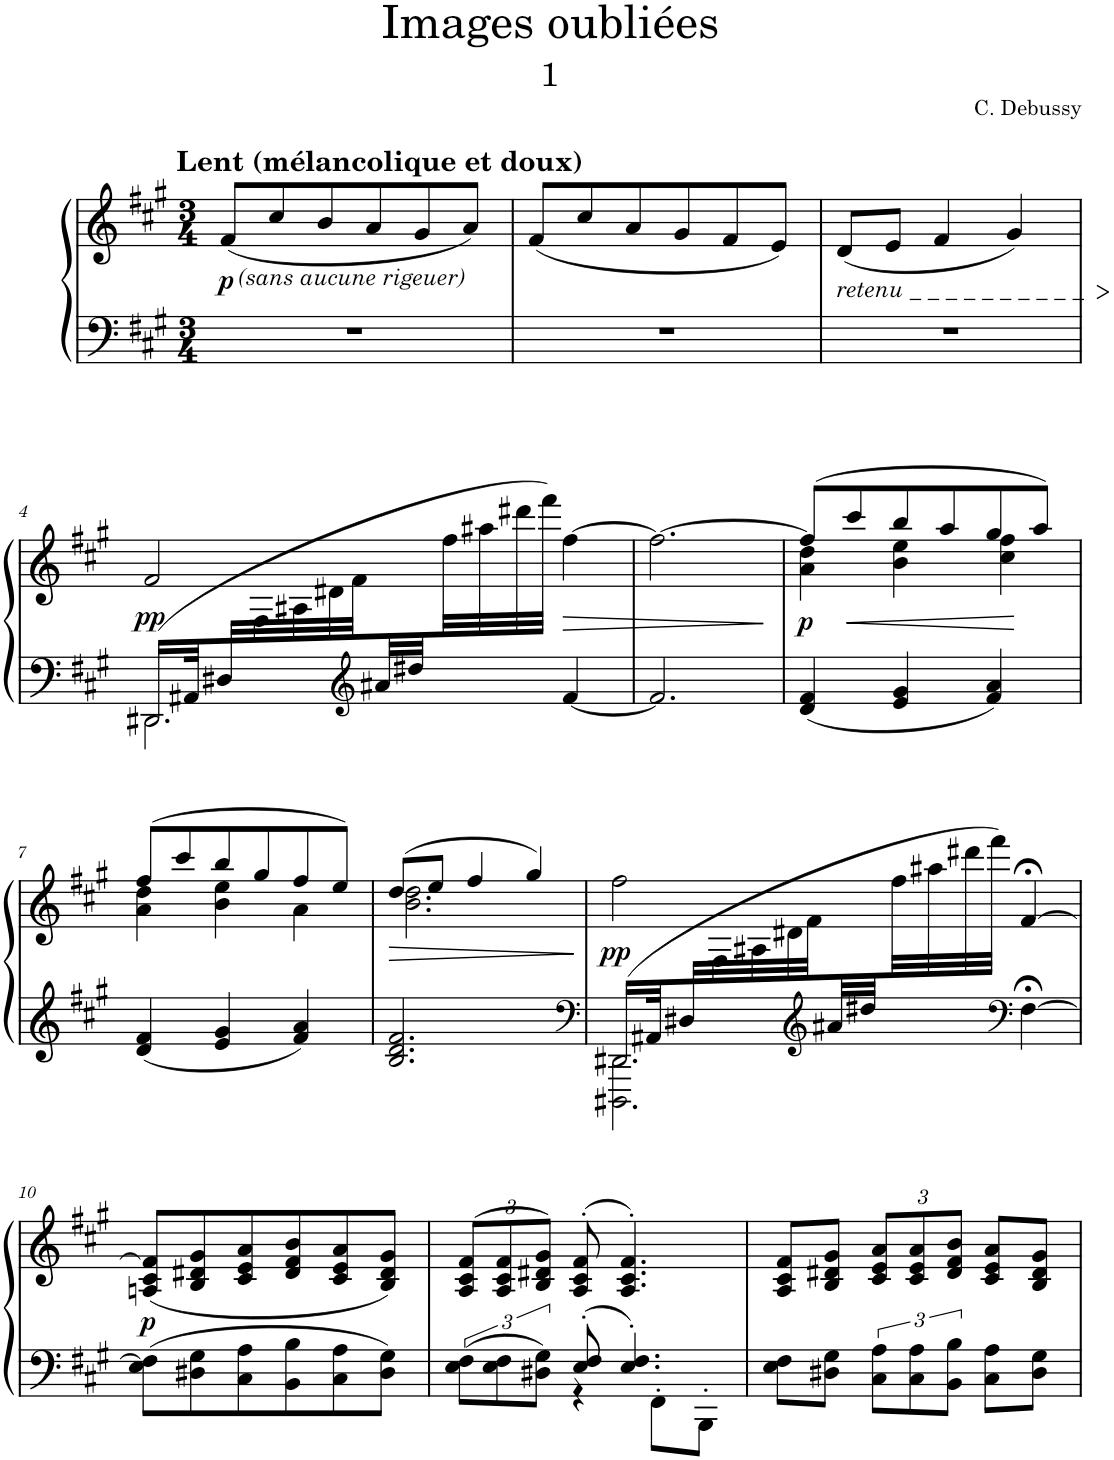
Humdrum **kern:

**kern	**kern	**dynam
*part1	*part1	*part1
*staff2	*staff1	*staff1/2
*I"Piano	*	*
*I'Pno.	*	*
*clefF4	*clefG2	*
*k[f#c#g#]	*k[f#c#g#]	*
*M3/4	*M3/4	*
=1	=1	=1
!	!LO:TX:a:B:t=Lent (mélancolique et doux)	!
!	!LO:TX:b:i:t=(sans aucune rigeuer)	!
!	!	!LO:DY:b
2.r	(8f#/L	p
.	8cc#/	.
.	8b/	.
.	8a/	.
.	8g#/	.
.	8a/J)	.
=2	=2	=2
2.r	(8f#/L	.
.	8cc#/	.
.	8a/	.
.	8g#/	.
.	8f#/	.
.	8e/J)	.
=3	=3	=3
!	!LO:TX:b:i:t=retenu _ _ _ _ _ _ _ _ _ _	!
!	!	!LO:HP:b
2.r	(8d/L	>
.	8e/J	.
.	4f#/	.
.	4g#/)	.
.	.	]
!!LO:LB:g=z
=4	=4	=4
*^	*^	*
!	!	!	!	!LO:DY:b
(16.DD#X/LL	2.DD#\	2f#/	80%13ryy	pp
32AA#X/L	.	.	.	.
*Xbrackettup	*	*	*	*
80%3D#X/	.	.	.	.
10.ryy	.	.	80%3F#\	.
.	.	.	80%3A#X\	.
.	.	.	80%3d#X\	.
.	.	.	80%3f#\JJ	.
*clefG2	*	*	*	*
32a#X/LL	.	.	16ryy	.
32dd#X/JJ	.	.	.	.
8ryy	.	.	32ff#\LL	.
.	.	.	32aa#X\	.
.	.	.	32ddd#X\	.
.	.	.	32fff#\JJJ)	.
!	!	!	!	!LO:HP:b
[<4f#/	.	[4ff#\	4ryy	>
*v	*v	*	*	*
*	*v	*v	*
=5	=5	=5
2.f#/]	2.ff#\_	.
.	.	]
=6	=6	=6
*	*^	*
!	!	!	!LO:DY:b
4d/ 4f#/	(8ff#/L]	4a\ 4dd\	p
!	!	!	!LO:HP:b
.	8ccc#/	.	<
4e/ 4g#/	8bb/	4b\ 4ee\	.
.	8aa/	.	.
4f#/ 4a/	8gg#/	4cc#\ 4ff#\	.
.	8aa/J)	.	.
*	*v	*v	*
.	.	[
!!LO:LB:g=z
=7	=7	=7
*	*^	*
4d/ 4f#/	(8ff#/L	4a\ 4dd\	.
.	8ccc#/	.	.
4e/ 4g#/	8bb/	4b\ 4ee\	.
.	8gg#/	.	.
4f#/ 4a/	8ff#/	4a\	.
.	8ee/J)	.	.
=8	=8	=8	=8
!	!	!	!LO:HP:b
2.B/ 2.d/ 2.f#/	(8dd/L	2.b\ 2.dd\	>
.	8ee/J	.	.
.	4ff#/	.	.
.	4gg#/)	.	.
*	*v	*v	*
.	.	]
=9	=9	=9
*clefF4	*	*
*^	*^	*
!	!	!	!	!LO:DY:b
(16.DD#X/LL	2.DDD#X\ 2.DD#\	2ff#\	80%13ryy	pp
32AA#X/L	.	.	.	.
80%3D#X/	.	.	.	.
10.ryy	.	.	80%3F#\	.
.	.	.	80%3A#X\	.
.	.	.	80%3d#X\	.
.	.	.	80%3f#\JJ	.
*clefG2	*	*	*	*
32a#X/LL	.	.	16ryy	.
32dd#X/JJ	.	.	.	.
8ryy	.	.	32ff#\LL	.
.	.	.	32aa#X\	.
.	.	.	32ddd#X\	.
.	.	.	32fff#\JJJ)	.
*clefF4	*	*	*	*
[>4F#;<\	.	[>4f#;</	4ryy	.
*v	*v	*	*	*
!!LO:LB:g=z
=10	=10	=10	=10
!	!	!	!LO:DY:b
*	*v	*v	*
8E\ 8F#\]L	(8An/ 8c#/ 8f#/]L	p
8D#X\ 8G#\	8B/ 8d#X/ 8g#/	.
8C#\ 8A\	8c#/ 8e/ 8a/	.
8BB\ 8B\	8d#/ 8f#/ 8b/	.
8C#\ 8A\	8c#/ 8e/ 8a/	.
8D#\ 8G#\J	8B/ 8d#/ 8g#/J)	.
=11	=11	=11
*^	*	*
*	*brackettup	*Xbrackettup	*
4ryy	12E\ 12F#\L	(>12A/ 12c#/ 12f#/L	.
.	12E\ 12F#\	12A/ 12c#/ 12f#/	.
.	12D#X\ 12G#\J	12B/ 12d#X/ 12g#/J)	.
8E/' 8F#/'	4r	(>8A/'> 8c#/'> 8f#/'>	.
4.E/' 4.F#/'	.	4.A/'> 4.c#/'> 4.f#/'>)	.
.	8FF#'>\L	.	.
.	8BBB'>\J	.	.
*v	*v	*	*
=12	=12	=12
8E\ 8F#\L	8A/ 8c#/ 8f#/L	.
8D#X\ 8G#\J	8B/ 8d#X/ 8g#/J	.
12C#\ 12A\L	12c#/ 12e/ 12a/L	.
12C#\ 12A\	12c#/ 12e/ 12a/	.
12BB\ 12B\J	12d#/ 12f#/ 12b/J	.
8C#\ 8A\L	8c#/ 8e/ 8a/L	.
8D#\ 8G#\J	8B/ 8d#/ 8g#/J	.
=	=	=
*-	*-	*-
